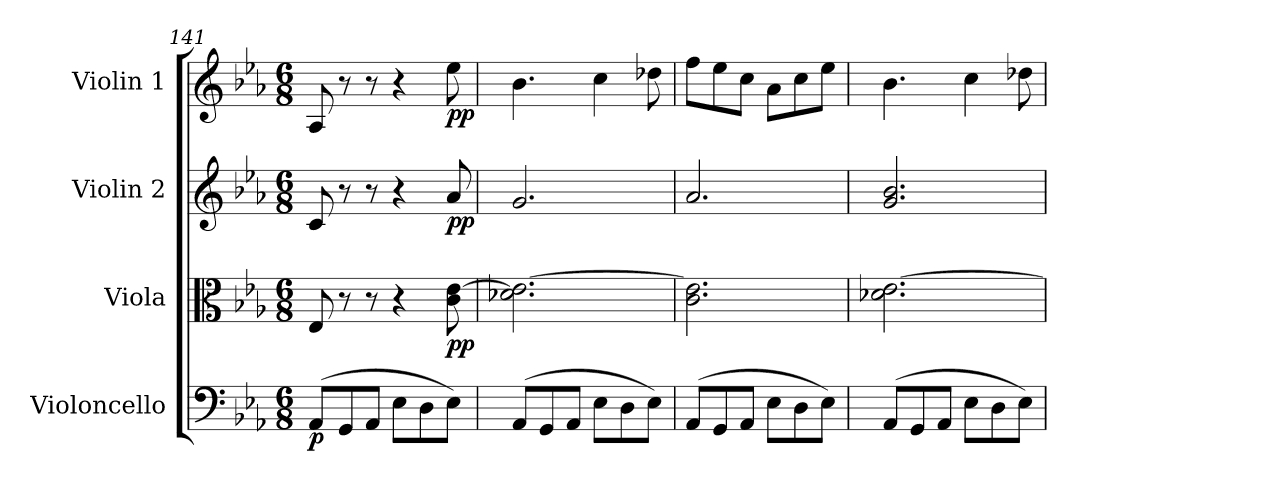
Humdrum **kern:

**kern	**dynam	**kern	**dynam	**kern	**dynam	**kern	**dynam
*part4	*part4	*part3	*part3	*part2	*part2	*part1	*part1
*staff4	*staff4	*staff3	*staff3	*staff2	*staff2	*staff1	*staff1
*I"Violoncello	*	*I"Viola	*	*I"Violin 2	*	*I"Violin 1	*
*I'Vc	*	*I'Vla	*	*I'Vln	*	*I'Vln	*
*clefF4	*	*clefC3	*	*clefG2	*	*clefG2	*
*k[b-e-a-]	*	*k[b-e-a-]	*	*k[b-e-a-]	*	*k[b-e-a-]	*
*M6/8	*	*M6/8	*	*M6/8	*	*M6/8	*
=141	=141	=141	=141	=141	=141	=141	=141
!	!LO:DY:b	!	!	!	!	!	!
(>8AA-/L	p	8E-/	.	8c/	.	8A-/	.
8GG/	.	8r	.	8r	.	8r	.
8AA-/J	.	8r	.	8r	.	8r	.
8E-\L	.	4r	.	4r	.	4r	.
8D\	.	.	.	.	.	.	.
!	!	!	!LO:DY:b	!	!LO:DY:b	!	!LO:DY:b
8E-\J)	.	8c\ [8e-\	pp	8a-/	pp	8ee-\	pp
=142	=142	=142	=142	=142	=142	=142	=142
(>8AA-/L	.	2.d-X\ 2.e-\_	.	2.g/	.	4.b-\	.
8GG/	.	.	.	.	.	.	.
8AA-/J	.	.	.	.	.	.	.
8E-\L	.	.	.	.	.	4cc\	.
8D\	.	.	.	.	.	.	.
8E-\J)	.	.	.	.	.	8dd-X\	.
!!LO:LB:g=z
=143	=143	=143	=143	=143	=143	=143	=143
(>8AA-/L	.	2.c\ 2.e-\]	.	2.a-/	.	8ff\L	.
8GG/	.	.	.	.	.	8ee-\	.
8AA-/J	.	.	.	.	.	8cc\J	.
8E-\L	.	.	.	.	.	8a-\L	.
8D\	.	.	.	.	.	8cc\	.
8E-\J)	.	.	.	.	.	8ee-\J	.
=144	=144	=144	=144	=144	=144	=144	=144
(>8AA-/L	.	2.d-X\ [2.e-\	.	2.g/ 2.b-/	.	4.b-\	.
8GG/	.	.	.	.	.	.	.
8AA-/J	.	.	.	.	.	.	.
8E-\L	.	.	.	.	.	4cc\	.
8D\	.	.	.	.	.	.	.
8E-\J)	.	.	.	.	.	8dd-X\	.
=	=	=	=	=	=	=	=
*-	*-	*-	*-	*-	*-	*-	*-
